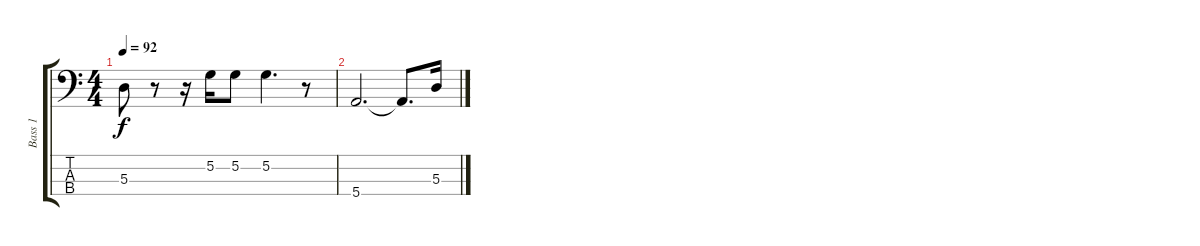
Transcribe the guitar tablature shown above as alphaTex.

\track ("Bass 1" "Bass 1") {instrument electricbassfinger}
\staff {score tabs}
\tuning (G2 D2 A1 E1) {hide}
\ts (4 4)
\tempo 92
\clef f4
\ks c
5.3.8{dy f} r.8 r.16 5.2.16 5.2.8 5.2.4{d} r.8 |
5.4.2{d} 5.4{t}.8{d} 5.3.16
